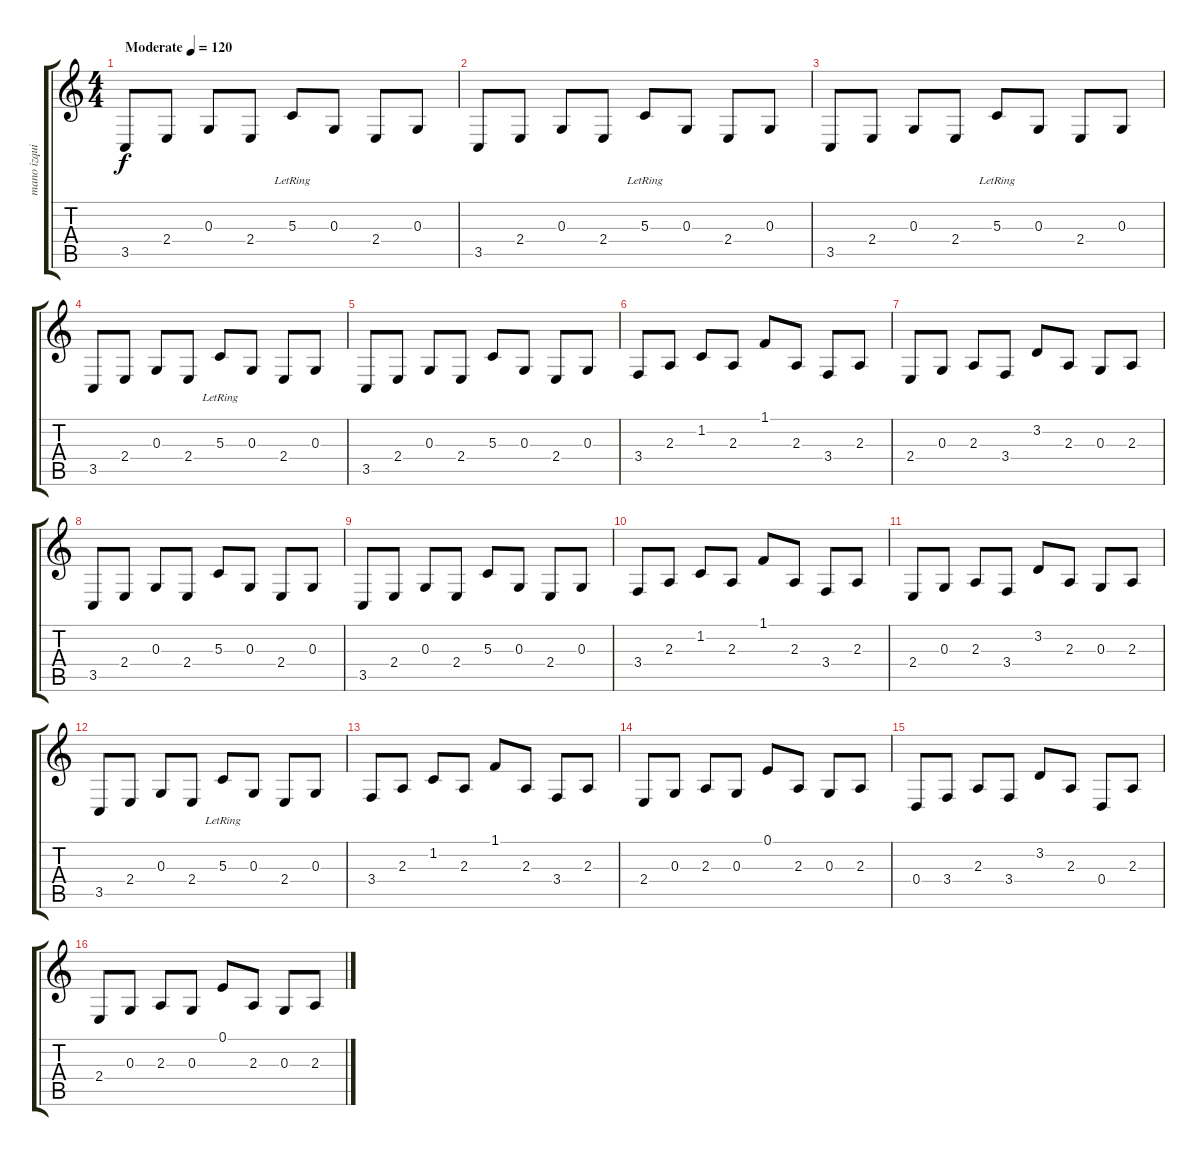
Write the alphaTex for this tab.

\track ("mano izquierda" "mano izqui") {instrument brightacousticpiano}
\staff {score tabs}
\tuning (E4 B3 G3 D3 A2 E2) {hide}
\ts (4 4)
\tempo (120 "Moderate")
\clef g2
\ks c
3.5.8{dy f instrument brightacousticpiano} 2.4.8 0.3.8 2.4.8 5.3{lr}.8 0.3.8 2.4.8 0.3.8 |
3.5.8 2.4.8 0.3.8 2.4.8 5.3{lr}.8 0.3.8 2.4.8 0.3.8 |
3.5.8 2.4.8 0.3.8 2.4.8 5.3{lr}.8 0.3.8 2.4.8 0.3.8 |
3.5.8 2.4.8 0.3.8 2.4.8 5.3{lr}.8 0.3.8 2.4.8 0.3.8 |
3.5.8 2.4.8 0.3.8 2.4.8 5.3.8 0.3.8 2.4.8 0.3.8 |
3.4.8 2.3.8 1.2.8 2.3.8 1.1.8 2.3.8 3.4.8 2.3.8 |
2.4.8 0.3.8 2.3.8 3.4.8 3.2.8 2.3.8 0.3.8 2.3.8 |
3.5.8 2.4.8 0.3.8 2.4.8 5.3.8 0.3.8 2.4.8 0.3.8 |
3.5.8 2.4.8 0.3.8 2.4.8 5.3.8 0.3.8 2.4.8 0.3.8 |
3.4.8 2.3.8 1.2.8 2.3.8 1.1.8 2.3.8 3.4.8 2.3.8 |
2.4.8 0.3.8 2.3.8 3.4.8 3.2.8 2.3.8 0.3.8 2.3.8 |
3.5.8 2.4.8 0.3.8 2.4.8 5.3{lr}.8 0.3.8 2.4.8 0.3.8 |
3.4.8 2.3.8 1.2.8 2.3.8 1.1.8 2.3.8 3.4.8 2.3.8 |
2.4.8 0.3.8 2.3.8 0.3.8 0.1.8 2.3.8 0.3.8 2.3.8 |
0.4.8 3.4.8 2.3.8 3.4.8 3.2.8 2.3.8 0.4.8 2.3.8 |
2.4.8 0.3.8 2.3.8 0.3.8 0.1.8 2.3.8 0.3.8 2.3.8
